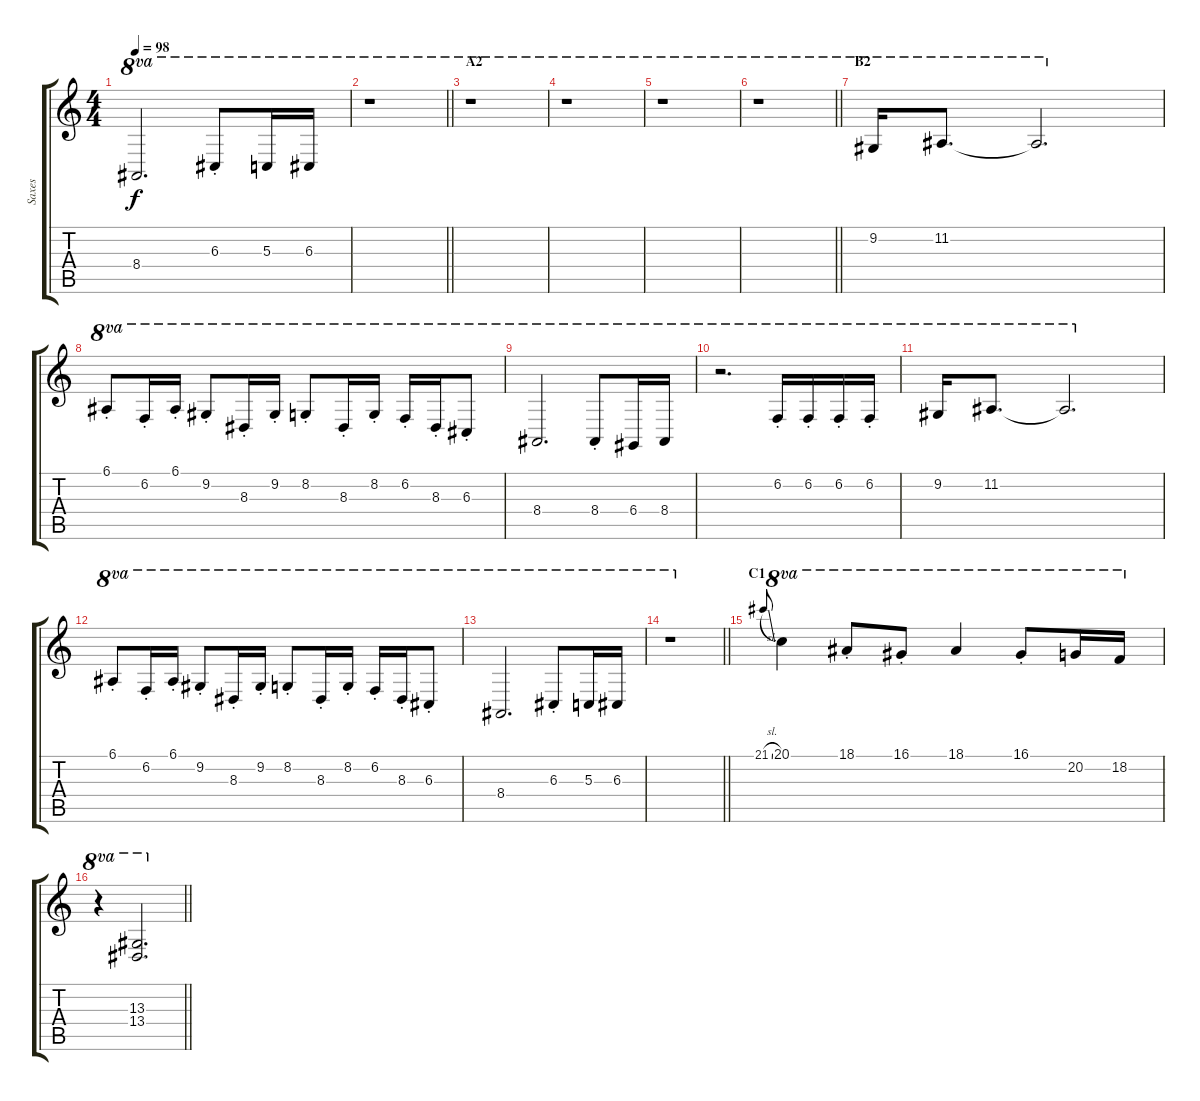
\track ("Saxes" "Saxes") {instrument altosax}
\staff {score tabs}
\tuning (E4 B3 G3 D3 A2 E2) {hide}
\ts (4 4)
\tempo 98
\clef g2
\ks c
8.4.2{d ot 8va dy f} 6.3{st}.8{ot 8va} 5.3.16{ot 8va} 6.3.16{ot 8va} |
\barLineRight lightlight
r.1{ot 8va} |
\section ("" "A2")
r.1{ot 8va} |
r.1{ot 8va} |
r.1{ot 8va} |
\barLineRight lightlight
r.1{ot 8va} |
\section ("" "B2")
9.2.16{ot 8va} 11.2.8{d ot 8va} 11.2{t}.2{d ot 8va} |
6.1{st}.8{ot 8va} 6.2{st}.16{ot 8va} 6.1{st}.16{ot 8va} 9.2{st}.8{ot 8va} 8.3{st}.16{ot 8va} 9.2{st}.16{ot 8va} 8.2{st}.8{ot 8va} 8.3{st}.16{ot 8va} 8.2{st}.16{ot 8va} 6.2{st}.16{ot 8va} 8.3{st}.16{ot 8va} 6.3{st}.8{ot 8va} |
8.4.2{d ot 8va} 8.4{st}.8{ot 8va} 6.4.16{ot 8va} 8.4.16{ot 8va} |
r.2{d ot 8va} 6.2{st}.16{ot 8va} 6.2{st}.16{ot 8va} 6.2{st}.16{ot 8va} 6.2{st}.16{ot 8va} |
9.2.16{ot 8va} 11.2.8{d ot 8va} 11.2{t}.2{d ot 8va} |
6.1{st}.8{ot 8va} 6.2{st}.16{ot 8va} 6.1{st}.16{ot 8va} 9.2{st}.8{ot 8va} 8.3{st}.16{ot 8va} 9.2{st}.16{ot 8va} 8.2{st}.8{ot 8va} 8.3{st}.16{ot 8va} 8.2{st}.16{ot 8va} 6.2{st}.16{ot 8va} 8.3{st}.16{ot 8va} 6.3{st}.8{ot 8va} |
8.4.2{d ot 8va} 6.3{st}.8{ot 8va} 5.3.16{ot 8va} 6.3.16{ot 8va} |
\barLineRight lightlight
r.1{ot 8va} |
\section ("" "C1")
21.1{sl}.8{gr onbeat} 20.1.4{ot 8va} 18.1{st}.8{ot 8va} 16.1{st}.8{ot 8va} 18.1.4{ot 8va} 16.1{st}.8{ot 8va} 20.2.16{ot 8va} 18.2.16{ot 8va} |
\barLineRight lightlight
r.4{ot 8va} (13.3 13.4).2{d ot 8va}
